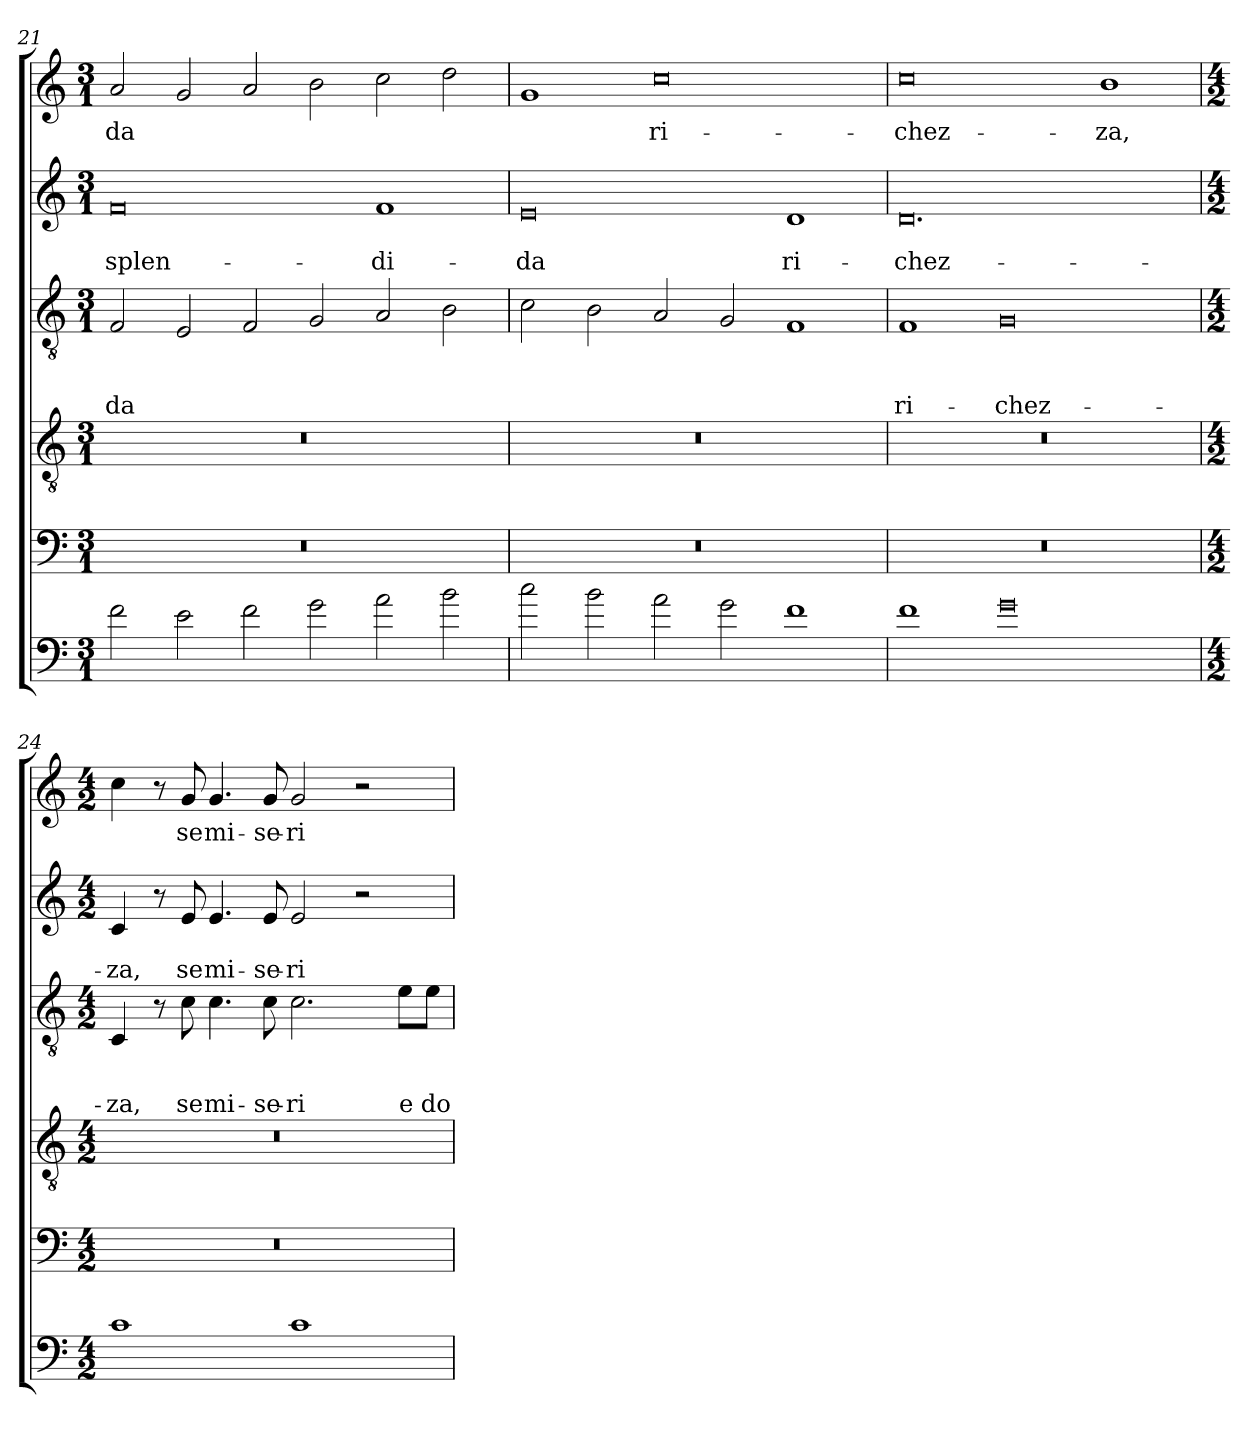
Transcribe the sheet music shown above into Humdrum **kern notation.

**kern	**kern	**kern	**kern	**text	**text	**text	**kern	**text	**text	**kern	**text
*part6	*part5	*part4	*part3	*part3	*part3	*part3	*part2	*part2	*part2	*part1	*part1
*staff6	*staff5	*staff4	*staff3	*staff3	*staff3	*staff3	*staff2	*staff2	*staff2	*staff1	*staff1
!!LO:LB:g=z
*clefF4	*clefF4	*clefGv2	*clefGv2	*	*	*	*clefG2	*	*	*clefG2	*
*ITrd8c14	*	*	*	*	*	*	*	*	*	*	*
*k[]	*k[]	*k[]	*k[]	*	*	*	*k[]	*	*	*k[]	*
*C:	*C:	*C:	*C:	*	*	*	*C:	*	*	*C:	*
*M3/1	*M3/1	*M3/1	*M3/1	*	*	*	*M3/1	*	*	*M3/1	*
=21	=21	=21	=21	=21	=21	=21	=21	=21	=21	=21	=21
!	!	!	!	!	!	!LO:LY:b	!	!	!LO:LY:b	!	!LO:LY:b
2F\	0.r	0.r	2F/	.	.	-da	0f	.	splen-	2a/	-da
2E\	.	.	2E/	.	.	.	.	.	.	2g/	.
2F\	.	.	2F/	.	.	.	.	.	.	2a/	.
2G\	.	.	2G/	.	.	.	.	.	.	2b\	.
!	!	!	!	!	!	!	!	!	!LO:LY:b	!	!
2A\	.	.	2A/	.	.	.	1f	.	-di-	2cc\	.
2B\	.	.	2B\	.	.	.	.	.	.	2dd\	.
=22	=22	=22	=22	=22	=22	=22	=22	=22	=22	=22	=22
!	!	!	!	!	!	!	!	!	!LO:LY:b	!	!
2c\	0.r	0.r	2c\	.	.	.	0e	.	-da	1g	.
2B\	.	.	2B\	.	.	.	.	.	.	.	.
!	!	!	!	!	!	!	!	!	!	!	!LO:LY:b
2A\	.	.	2A/	.	.	.	.	.	.	0cc	ri-
2G\	.	.	2G/	.	.	.	.	.	.	.	.
!	!	!	!	!	!	!	!	!	!LO:LY:b	!	!
1F	.	.	1F	.	.	.	1d	.	ri-	.	.
=23	=23	=23	=23	=23	=23	=23	=23	=23	=23	=23	=23
!	!	!	!	!	!	!LO:LY:b	!	!	!LO:LY:b	!	!LO:LY:b
1F	0.r	0.r	1F	.	.	ri-	0.d	.	-chez-	0cc	-chez-
!	!	!	!	!	!	!LO:LY:b	!	!	!	!	!
0G	.	.	0G	.	.	-chez-	.	.	.	.	.
!	!	!	!	!	!	!	!	!	!	!	!LO:LY:b
.	.	.	.	.	.	.	.	.	.	1b	-za,
=24	=24	=24	=24	=24	=24	=24	=24	=24	=24	=24	=24
*M4/2	*M4/2	*M4/2	*M4/2	*	*	*	*M4/2	*	*	*M4/2	*
!	!	!	!	!	!	!LO:LY:b	!	!	!LO:LY:b	!	!
1C	0r	0r	4C/	.	.	-za,	4c/	.	-za,	4cc\	.
.	.	.	8r	.	.	.	8r	.	.	8r	.
!	!	!	!	!	!	!LO:LY:b	!	!	!LO:LY:b	!	!LO:LY:b
.	.	.	8c\	.	.	se	8e/	.	se	8g/	se
!	!	!	!	!	!	!LO:LY:b	!	!	!LO:LY:b	!	!LO:LY:b
.	.	.	4.c\	.	.	mi-	4.e/	.	mi-	4.g/	mi-
!	!	!	!	!	!	!LO:LY:b	!	!	!LO:LY:b	!	!LO:LY:b
.	.	.	8c\	.	.	-se-	8e/	.	-se-	8g/	-se-
!	!	!	!	!	!	!LO:LY:b	!	!	!LO:LY:b	!	!LO:LY:b
1C	.	.	2.c\	.	.	-ri	2e/	.	-ri	2g/	-ri
.	.	.	.	.	.	.	2r	.	.	2r	.
!	!	!	!	!	!	!LO:LY:b	!	!	!	!	!
.	.	.	8e\L	.	.	e	.	.	.	.	.
!	!	!	!	!	!	!LO:LY:b	!	!	!	!	!
.	.	.	8e\J	.	.	do-	.	.	.	.	.
=	=	=	=	=	=	=	=	=	=	=	=
*-	*-	*-	*-	*-	*-	*-	*-	*-	*-	*-	*-
